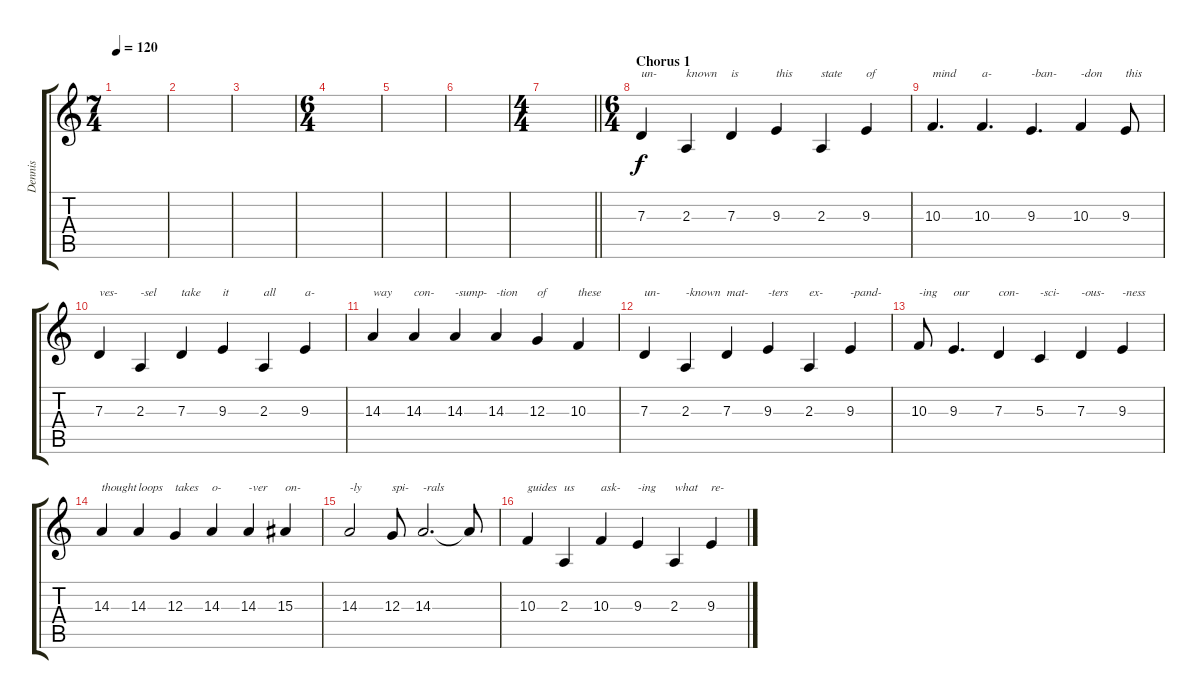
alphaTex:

\track ("Dennis" "Dennis") {solo instrument tenorsax}
\staff {score tabs}
\tuning (E4 B3 G3 D3 A2 E2) {hide}
\ts (7 4)
\tempo 120
\clef g2
\ks c
|
|
|
\ts (6 4)
|
|
|
\ts (4 4)
\barLineRight lightlight
|
\ts (6 4)
\section ("" "Chorus 1")
7.3.4{txt "un-"} 2.3.4{txt "known"} 7.3.4{txt "is"} 9.3.4{txt "this"} 2.3.4{txt "state"} 9.3.4{txt "of"} |
10.3.4{d txt "mind"} 10.3.4{d txt "a-"} 9.3.4{d txt "-ban-"} 10.3.4{txt "-don"} 9.3.8{txt "this"} |
7.3.4{txt "ves-"} 2.3.4{txt "-sel"} 7.3.4{txt "take"} 9.3.4{txt "it"} 2.3.4{txt "all"} 9.3.4{txt "a-"} |
14.3.4{txt "way"} 14.3.4{txt "con-"} 14.3.4{txt "-sump-"} 14.3.4{txt "-tion"} 12.3.4{txt "of"} 10.3.4{txt "these"} |
7.3.4{txt "un-"} 2.3.4{txt "-known"} 7.3.4{txt "mat-"} 9.3.4{txt "-ters"} 2.3.4{txt "ex-"} 9.3.4{txt "-pand-"} |
10.3.8{txt "-ing"} 9.3.4{d txt "our"} 7.3.4{txt "con-"} 5.3.4{txt "-sci-"} 7.3.4{txt "-ous-"} 9.3.4{txt "-ness"} |
14.3.4{txt "thought"} 14.3.4{txt "loops"} 12.3.4{txt "takes"} 14.3.4{txt "o-"} 14.3.4{txt "-ver"} 15.3.4{txt "on-"} |
14.3.2{txt "-ly"} 12.3.8{txt "spi-"} 14.3.2{d txt "-rals"} 14.3{t}.8 |
10.3.4{txt "guides"} 2.3.4{txt "us"} 10.3.4{txt "ask-"} 9.3.4{txt "-ing"} 2.3.4{txt "what"} 9.3.4{txt "re-"}
